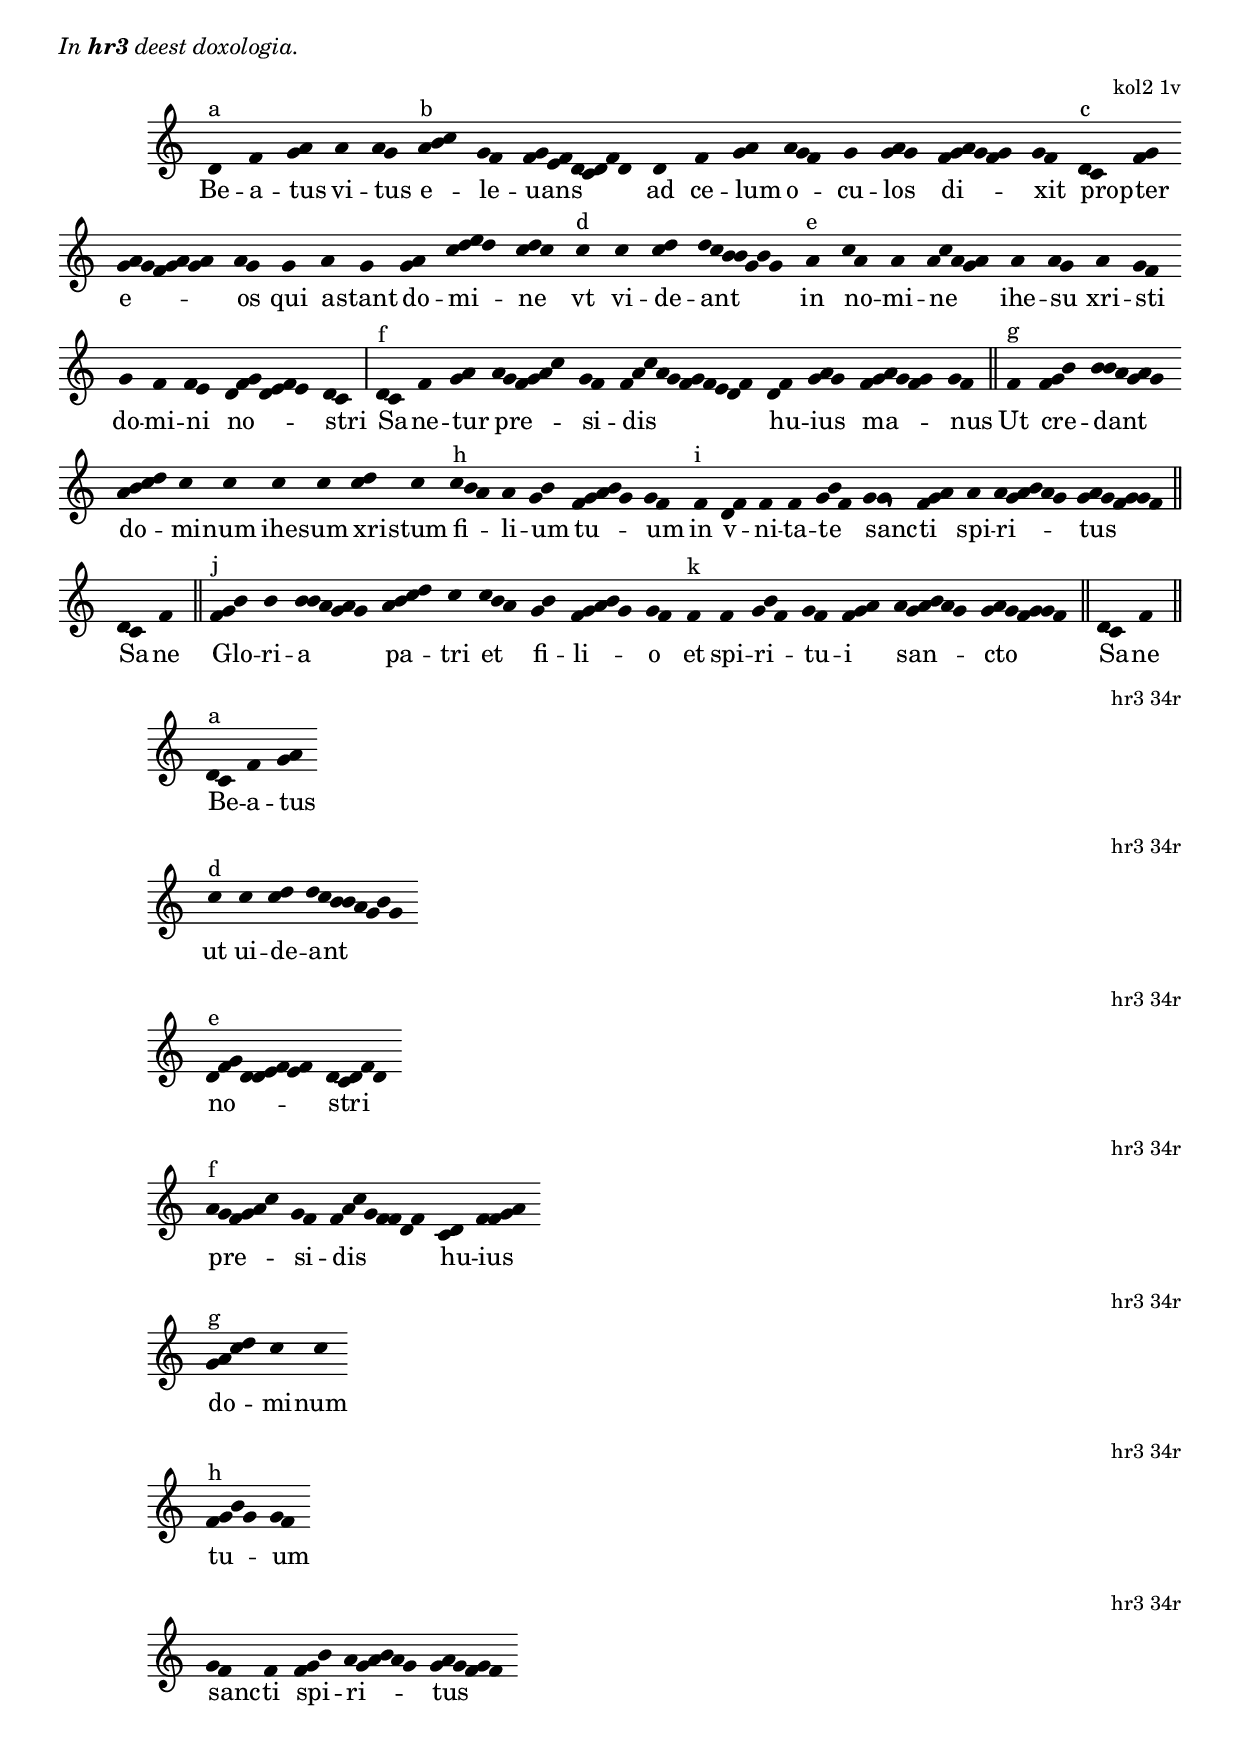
\version "2.19.32"

\include "../lib/synopsis.ily"

\markup\italic{
  In \bold{hr3} deest doxologia.
}

\score {
  \transpose c c' {
    \plainchant
    d^"a" f \melisma { g a } \bar "" a \melisma { a g } \bar ""
    \melisma { a^"b" b c' } \melisma { g f } \melisma { f g e f d c d f d } \bar "" d \bar "" f \melisma { g a } \bar "" \melisma { a g f } g \melisma { g a g } \bar "" \melisma { f g a g f g } \melisma { g f } \bar ""
    \melisma { d^"c" c } \melisma { f g } \bar "" \melisma { g a g f g a g a } \melisma { a g } \bar "" g \bar "" a g \bar "" \melisma { g a } \melisma { c' d' e' d' } \melisma { c' d' c' } \bar ""
    c'^"d" \bar "" c' \melisma { c' d' } \melisma { d' c' b b g b g } \bar ""
    a^"e" \bar "" \melisma { c' a } a \melisma { a c' a g a } \bar "" a \melisma { a g } \bar "" a \bar "" \melisma { g f } \bar "" g f \melisma { f e } \bar "" \melisma { d f g d e f e } \melisma { d c } \bar "|"

    \melisma { d^"f" c } f \melisma { g a } \bar "" \melisma { a g f g a c' } \melisma { g f } \melisma { f a c' a g f g f e d f } \bar "" \melisma { d f } \melisma { g a g } \bar "" \melisma { f g a g f g } \melisma { g f } \bar "||"

    f^"g" \bar "" \melisma { f g b } \melisma { b b a g a g } \bar "" \melisma { a b c' d' } c' c' \bar "" c' c' \bar "" \melisma { c' d' } \bar "" c' \bar ""
    \melisma { c'^"h" b a } a \melisma { g b } \bar "" \melisma { f g a b g } \melisma { g f } \bar ""
    f^"i" \bar "" \melisma { d f } f f \melisma { g b f } \bar "" \melisma { g \strophicus g } \melisma { f g a } \bar "" a \melisma { a g a b a g } \melisma { g a g f g g f } \bar "||"

    \melisma { d c } f \bar "||"

    \melisma { f^"j" g b } b \melisma { b b a g a g } \bar "" \melisma { a b c' d' } c' \bar "" \melisma { c' b a } \bar "" \melisma { g b } \melisma { f g a b g } \melisma { g f } \bar ""
    f^"k" \bar "" f \melisma { g b f } \melisma { g f } \melisma { f g a } \bar "" \melisma { a g a b a g } \melisma { g a g f g g f } \bar "||"

    \melisma { d c } f \bar "||"
  }
  \addlyrics {
    Be -- a -- tus vi -- tus
    e -- le -- uans ad ce -- lum o -- cu -- los di -- xit
    prop -- ter e -- os qui a -- stant do -- mi -- ne
    vt vi -- de -- ant
    in no -- mi -- ne ihe -- su xri -- sti do -- mi -- ni no -- stri

    Sa -- ne -- tur pre -- si -- dis hu -- ius ma -- nus

    Ut cre -- dant do -- mi -- num ihe -- sum xri -- stum
    fi -- li -- um tu -- um
    in v -- ni -- ta -- te sanc -- ti spi -- ri -- tus

    Sa -- ne

    Glo -- ri -- a pa -- tri et fi -- li -- o
    et spi -- ri -- tu -- i san -- cto

    Sa -- ne
  }
  \header {
    fontes = "kol2 1v"
  }
}

\score {
  \transpose c c' {
    \plainchant
    \melisma { d^"a" c } f \melisma { g a }
  }
  \addlyrics {
    Be -- a -- tus
  }
  \header {
    fontes = "hr3 34r"
  }
}

\score {
  \transpose c c' {
    \plainchant
    c'^"d" c' \melisma { c' d' } \melisma { d' c' b b a g b g }
  }
  \addlyrics {
    ut ui -- de -- ant
  }
  \header {
    fontes = "hr3 34r"
  }
}

\score {
  \transpose c c' {
    \plainchant
    \melisma { d^"e" f g d d e f e f } \melisma { d c d f d }
  }
  \addlyrics {
    no -- stri
  }
  \header {
    fontes = "hr3 34r"
  }
}

\score {
  \transpose c c' {
    \plainchant
    \melisma { a^"f" g f g a c' } \melisma { g f } \melisma { f a c' g f f d f } \melisma { c d } \melisma { f f g a }
  }
  \addlyrics {
    pre -- si -- dis hu -- ius
  }
  \header {
    fontes = "hr3 34r"
  }
}

\score {
  \transpose c c' {
    \plainchant
    \melisma { g^"g" a c' d' } c' c'
  }
  \addlyrics {
    do -- mi -- num
  }
  \header {
    fontes = "hr3 34r"
  }
}

\score {
  \transpose c c' {
    \plainchant
    \melisma { f^"h" g b g } \melisma { g f }
  }
  \addlyrics {
    tu -- um
  }
  \header {
    fontes = "hr3 34r"
  }
}

\score {
  \transpose c c' {
    \plainchant
    \melisma { g f } f \melisma { f g b } \melisma { a g a b a g } \melisma { g a g f g f }
  }
  \addlyrics {
    sanc -- ti spi -- ri -- tus
  }
  \header {
    fontes = "hr3 34r"
  }
}
